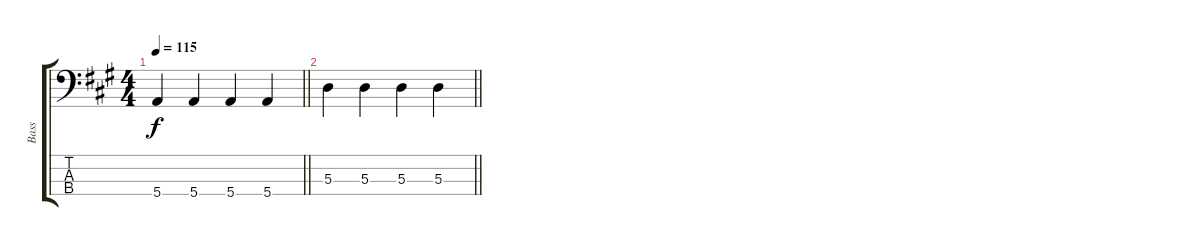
\track ("Bass" "Bass") {instrument electricbassfinger}
\staff {score tabs}
\tuning (G2 D2 A1 E1) {hide}
\ts (4 4)
\tempo 115
\clef f4
\barLineRight lightlight
\ks a
5.4.4{dy f} 5.4.4 5.4.4 5.4.4 |
\barLineRight lightlight
5.3.4 5.3.4 5.3.4 5.3.4
